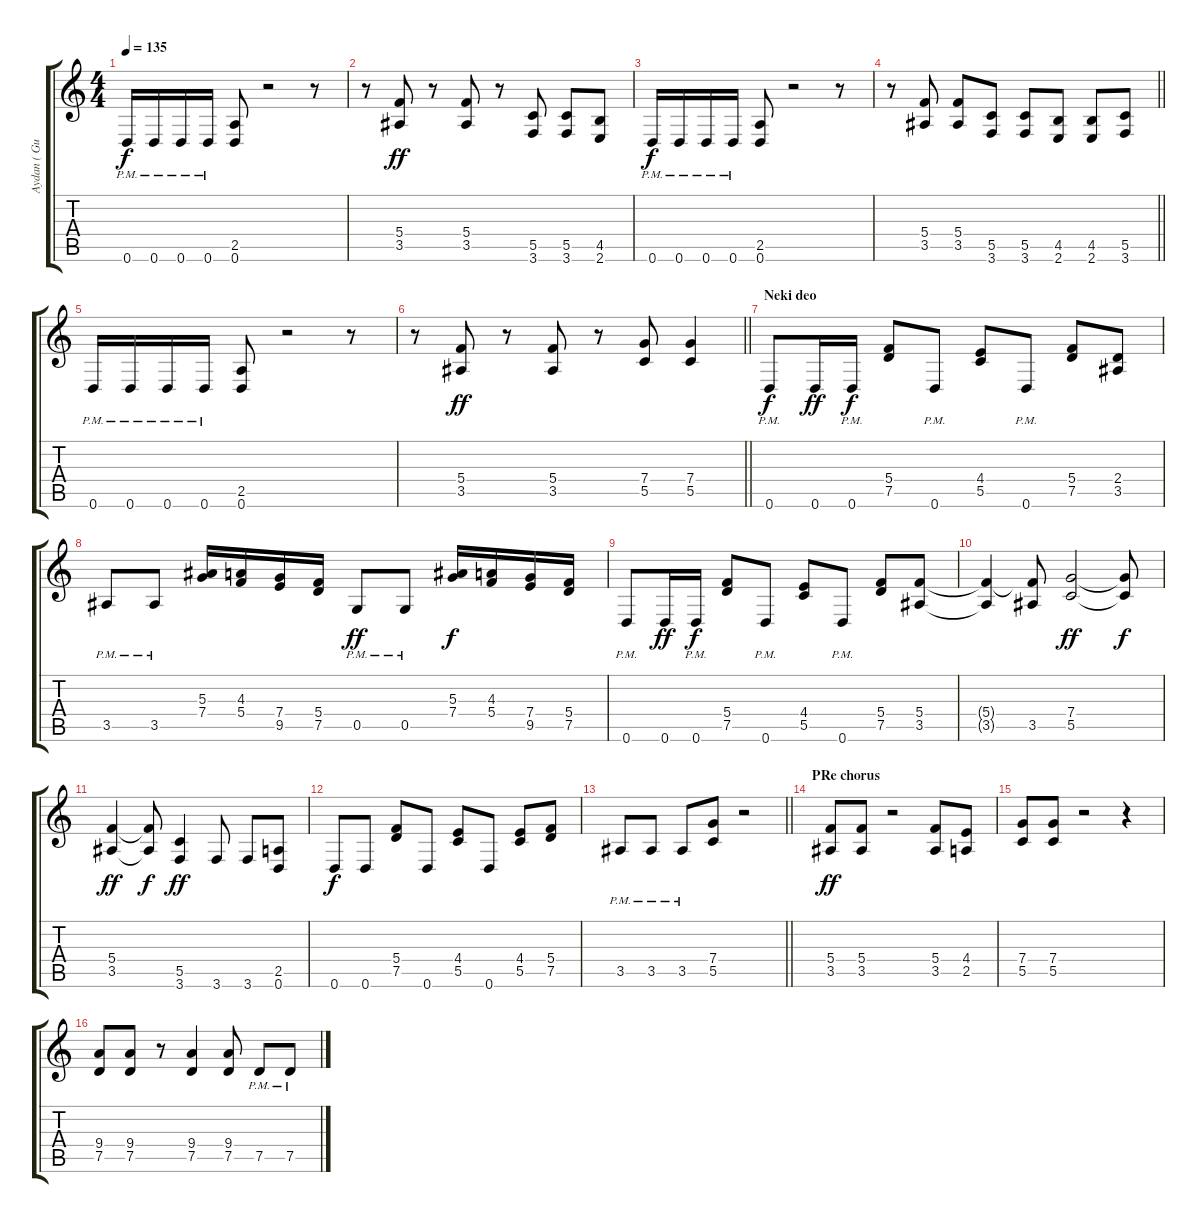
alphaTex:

\track ("Aydan ( Guitar 2 )" "Aydan ( Gu") {instrument distortionguitar}
\staff {score tabs}
\tuning (D4 A3 F3 C3 G2 D2) {hide}
\ts (4 4)
\tempo 135
\clef g2
\ks c
0.6{pm}.16{dy f} 0.6{pm}.16 0.6{pm}.16 0.6{pm}.16 (2.5 0.6).8 r.2 r.8 |
r.8 (5.4 3.5).8{dy ff} r.8 (5.4 3.5).8 r.8 (5.5 3.6).8 (5.5 3.6).8 (4.5 2.6).8 |
0.6{pm}.16{dy f} 0.6{pm}.16 0.6{pm}.16 0.6{pm}.16 (2.5 0.6).8 r.2 r.8 |
\barLineRight lightlight
r.8 (5.4 3.5).8 (5.4 3.5).8 (5.5 3.6).8 (5.5 3.6).8 (4.5 2.6).8 (4.5 2.6).8 (5.5 3.6).8 |
0.6{pm}.16 0.6{pm}.16 0.6{pm}.16 0.6{pm}.16 (2.5 0.6).8 r.2 r.8 |
\barLineRight lightlight
r.8 (5.4 3.5).8{dy ff} r.8 (5.4 3.5).8 r.8 (7.4 5.5).8 (7.4 5.5).4 |
\section ("" "Neki deo")
0.6{pm}.8{dy f} 0.6.16{dy ff} 0.6{pm}.16{dy f} (5.4 7.5).8 0.6{pm}.8 (4.4 5.5).8 0.6{pm}.8 (5.4 7.5).8 (2.4 3.5).8 |
3.5{pm}.8 3.5{pm}.8 (5.3 7.4).16 (4.3 5.4).16 (7.4 9.5).16 (5.4 7.5).16 0.5{pm}.8{dy ff} 0.5{pm}.8 (5.3 7.4).16{dy f} (4.3 5.4).16 (7.4 9.5).16 (5.4 7.5).16 |
0.6{pm}.8 0.6.16{dy ff} 0.6{pm}.16{dy f} (5.4 7.5).8 0.6{pm}.8 (4.4 5.5).8 0.6{pm}.8 (5.4 7.5).8 (5.4 3.5).8 |
(5.4{t} 3.5{t}).4 (5.4{t} 3.5).8 (7.4 5.5).2{dy ff} (7.4{t} 5.5{t}).8{dy f} |
(5.4 3.5).4{dy ff} (5.4{t} 3.5{t}).8{dy f} (5.5 3.6).4{dy ff} 3.6.8 3.6.8 (2.5 0.6).8 |
0.6.8{dy f} 0.6.8 (5.4 7.5).8 0.6.8 (4.4 5.5).8 0.6.8 (4.4 5.5).8 (5.4 7.5).8 |
\barLineRight lightlight
3.5{pm}.8 3.5{pm}.8 3.5{pm}.8 (7.4 5.5).8 r.2 |
\section ("" "PRe chorus")
(5.4 3.5).8{dy ff} (5.4 3.5).8 r.2 (5.4 3.5).8 (4.4 2.5).8 |
(7.4 5.5).8 (7.4 5.5).8 r.2 r.4 |
(9.4 7.5).8 (9.4 7.5).8 r.8 (9.4 7.5).4 (9.4 7.5).8 7.5{pm}.8 7.5{pm}.8
